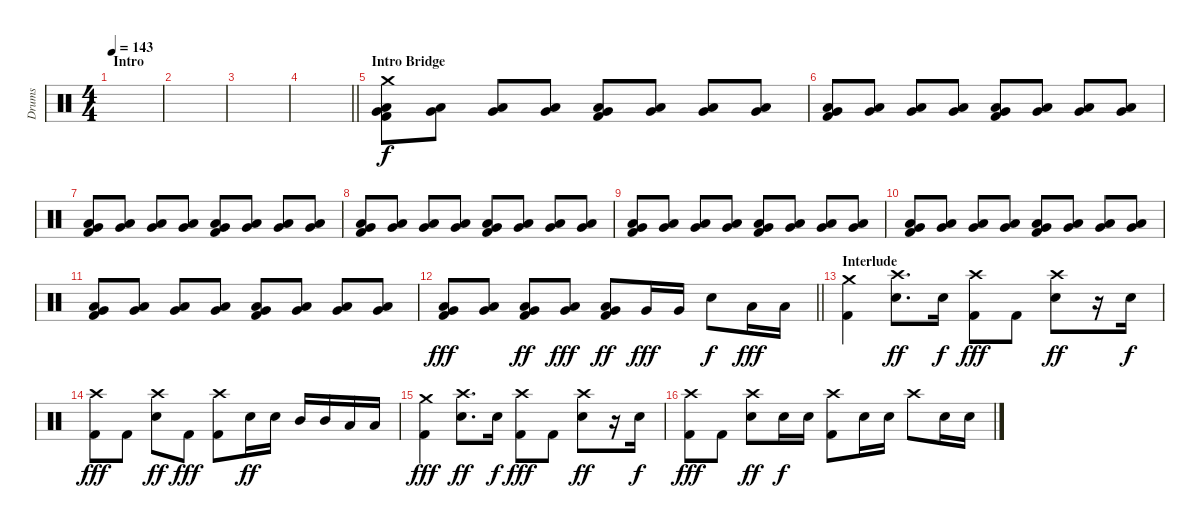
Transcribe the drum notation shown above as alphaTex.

\track ("Drums" "Drums") {instrument percussion}
\staff {score}
\articulation defaults
\ts (4 4)
\section ("" "Intro")
\tempo 143
\clef neutral
\ks c
|
|
|
\barLineRight lightlight
|
\section ("" "Intro Bridge")
("Crash medium (hit)" "Low Tom (hit)" "Very Low Tom (hit)" "Kick (hit) 2").8 ("Low Tom (hit)" "Very Low Tom (hit)").8 ("Low Tom (hit)" "Very Low Tom (hit)").8 ("Low Tom (hit)" "Very Low Tom (hit)").8 ("Low Tom (hit)" "Very Low Tom (hit)" "Kick (hit) 2").8 ("Low Tom (hit)" "Very Low Tom (hit)").8 ("Low Tom (hit)" "Very Low Tom (hit)").8 ("Low Tom (hit)" "Very Low Tom (hit)").8 |
("Low Tom (hit)" "Very Low Tom (hit)" "Kick (hit) 2").8 ("Low Tom (hit)" "Very Low Tom (hit)").8 ("Low Tom (hit)" "Very Low Tom (hit)").8 ("Low Tom (hit)" "Very Low Tom (hit)").8 ("Low Tom (hit)" "Very Low Tom (hit)" "Kick (hit) 2").8 ("Low Tom (hit)" "Very Low Tom (hit)").8 ("Low Tom (hit)" "Very Low Tom (hit)").8 ("Low Tom (hit)" "Very Low Tom (hit)").8 |
("Low Tom (hit)" "Very Low Tom (hit)" "Kick (hit) 2").8 ("Low Tom (hit)" "Very Low Tom (hit)").8 ("Low Tom (hit)" "Very Low Tom (hit)").8 ("Low Tom (hit)" "Very Low Tom (hit)").8 ("Low Tom (hit)" "Very Low Tom (hit)" "Kick (hit) 2").8 ("Low Tom (hit)" "Very Low Tom (hit)").8 ("Low Tom (hit)" "Very Low Tom (hit)").8 ("Low Tom (hit)" "Very Low Tom (hit)").8 |
("Low Tom (hit)" "Very Low Tom (hit)" "Kick (hit) 2").8 ("Low Tom (hit)" "Very Low Tom (hit)").8 ("Low Tom (hit)" "Very Low Tom (hit)").8 ("Low Tom (hit)" "Very Low Tom (hit)").8 ("Low Tom (hit)" "Very Low Tom (hit)" "Kick (hit) 2").8 ("Low Tom (hit)" "Very Low Tom (hit)").8 ("Low Tom (hit)" "Very Low Tom (hit)").8 ("Low Tom (hit)" "Very Low Tom (hit)").8 |
("Low Tom (hit)" "Very Low Tom (hit)" "Kick (hit) 2").8 ("Low Tom (hit)" "Very Low Tom (hit)").8 ("Low Tom (hit)" "Very Low Tom (hit)").8 ("Low Tom (hit)" "Very Low Tom (hit)").8 ("Low Tom (hit)" "Very Low Tom (hit)" "Kick (hit) 2").8 ("Low Tom (hit)" "Very Low Tom (hit)").8 ("Low Tom (hit)" "Very Low Tom (hit)").8 ("Low Tom (hit)" "Very Low Tom (hit)").8 |
("Low Tom (hit)" "Very Low Tom (hit)" "Kick (hit) 2").8 ("Low Tom (hit)" "Very Low Tom (hit)").8 ("Low Tom (hit)" "Very Low Tom (hit)").8 ("Low Tom (hit)" "Very Low Tom (hit)").8 ("Low Tom (hit)" "Very Low Tom (hit)" "Kick (hit) 2").8 ("Low Tom (hit)" "Very Low Tom (hit)").8 ("Low Tom (hit)" "Very Low Tom (hit)").8 ("Low Tom (hit)" "Very Low Tom (hit)").8 |
("Low Tom (hit)" "Very Low Tom (hit)" "Kick (hit) 2").8 ("Low Tom (hit)" "Very Low Tom (hit)").8 ("Low Tom (hit)" "Very Low Tom (hit)").8 ("Low Tom (hit)" "Very Low Tom (hit)").8 ("Low Tom (hit)" "Very Low Tom (hit)" "Kick (hit) 2").8 ("Low Tom (hit)" "Very Low Tom (hit)").8 ("Low Tom (hit)" "Very Low Tom (hit)").8 ("Low Tom (hit)" "Very Low Tom (hit)").8 |
\barLineRight lightlight
("Low Tom (hit)" "Very Low Tom (hit)" "Kick (hit) 2").8{dy fff} ("Low Tom (hit)" "Very Low Tom (hit)").8 ("Low Tom (hit)" "Very Low Tom (hit)" "Kick (hit) 2").8{dy ff} ("Low Tom (hit)" "Very Low Tom (hit)").8{dy fff} ("Low Tom (hit)" "Very Low Tom (hit)" "Kick (hit) 2").8{dy ff} "Very Low Tom (hit)".16{dy fff} "Very Low Tom (hit)".16 "Snare (hit) 2".8{dy f} "Low Tom (hit)".16{dy fff} "Low Tom (hit)".16 |
\section ("" "Interlude")
("Crash medium (hit)" "Kick (hit) 2").4 ("Crash high (hit)" "Snare (hit) 2").8{d dy ff} "Snare (hit) 2".16{dy f} ("Crash high (hit)" "Kick (hit) 2").8{dy fff} "Kick (hit) 2".8 ("Crash high (hit)" "Snare (hit) 2").8{dy ff} r.16 "Snare (hit) 2".16{dy f} |
("Crash high (hit)" "Kick (hit) 2").8{dy fff} "Kick (hit) 2".8 ("Crash high (hit)" "Snare (hit) 2").8{dy ff} "Kick (hit) 2".8{dy fff} ("Crash high (hit)" "Kick (hit) 2").8 "Snare (hit) 2".16{dy ff} "Snare (hit) 2".16 "Mid Tom (hit)".16 "Mid Tom (hit)".16 "Low Tom (hit)".16 "Low Tom (hit)".16 |
("Crash medium (hit)" "Kick (hit) 2").4{dy fff} ("Crash high (hit)" "Snare (hit) 2").8{d dy ff} "Snare (hit) 2".16{dy f} ("Crash high (hit)" "Kick (hit) 2").8{dy fff} "Kick (hit) 2".8 ("Crash high (hit)" "Snare (hit) 2").8{dy ff} r.16 "Snare (hit) 2".16{dy f} |
("Crash high (hit)" "Kick (hit) 2").8{dy fff} "Kick (hit) 2".8 ("Crash high (hit)" "Snare (hit) 2").8{dy ff} "Snare (hit) 2".16{dy f} "Snare (hit) 2".16 ("Crash high (hit)" "Kick (hit) 2").8 "Snare (hit) 2".16 "Snare (hit) 2".16 "Crash high (hit)".8 "Snare (hit) 2".16 "Snare (hit) 2".16
